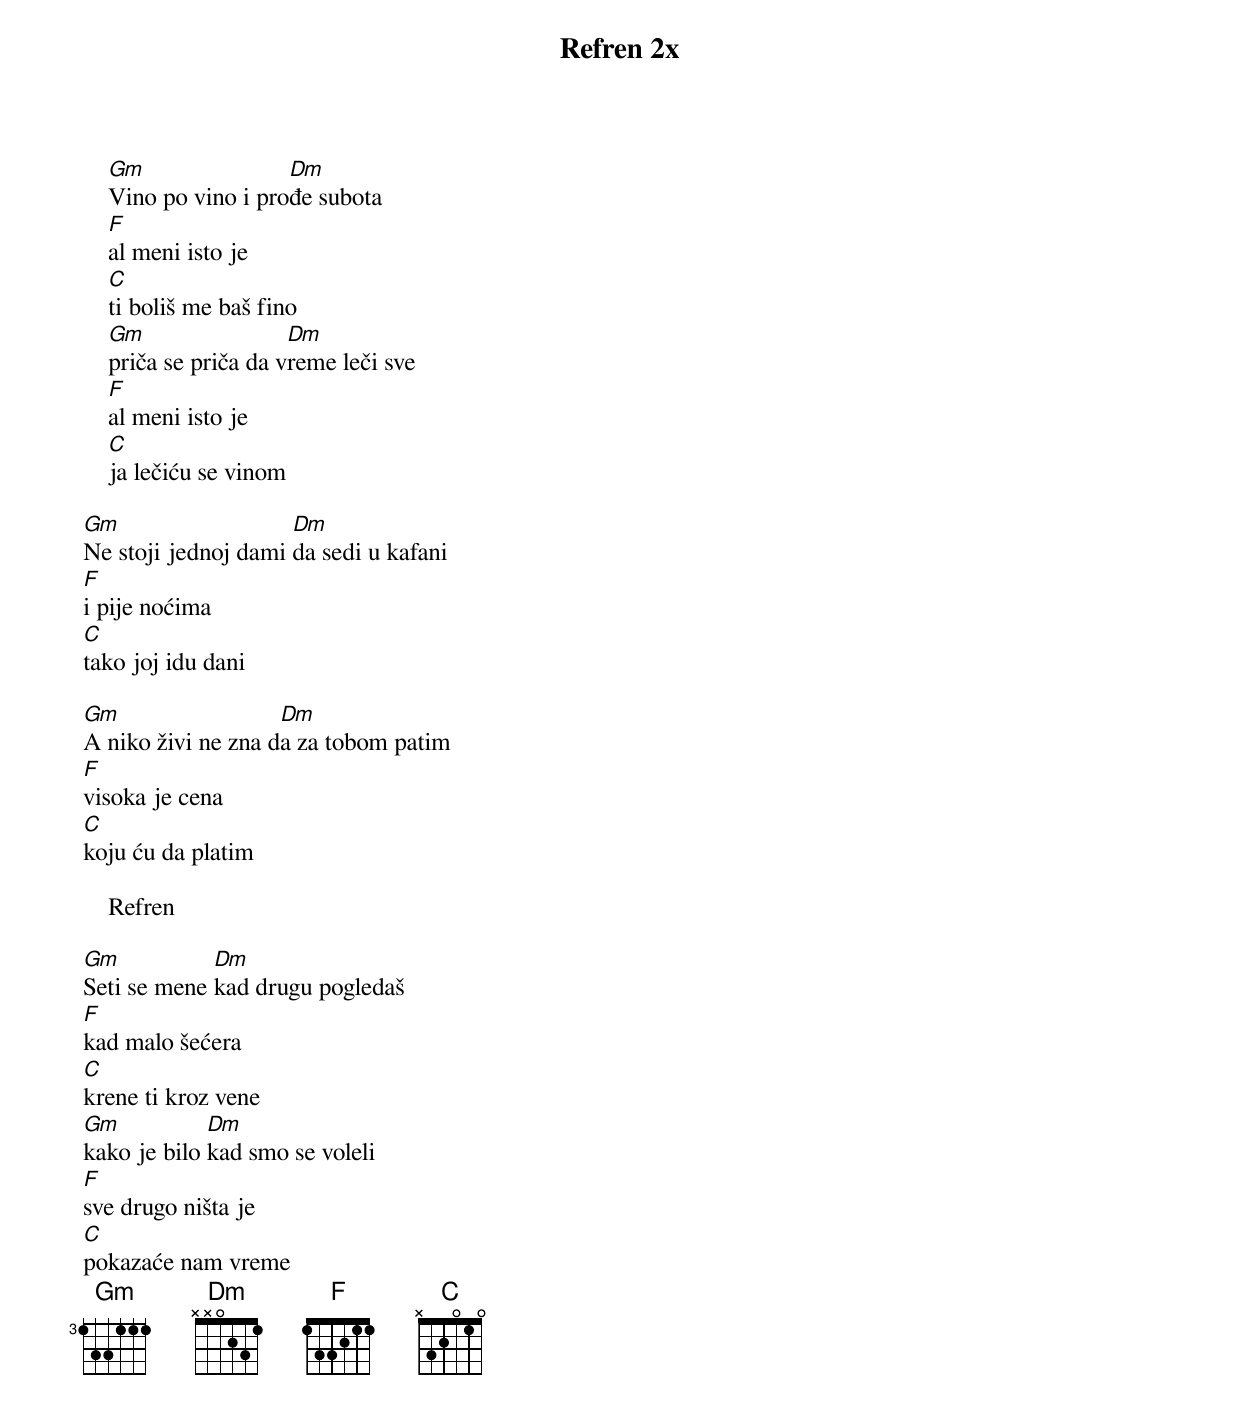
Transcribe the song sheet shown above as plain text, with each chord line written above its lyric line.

    Refren 2x
    Gm                Dm
    Vino po vino i prođe subota
    F
    al meni isto je
    C
    ti boliš me baš fino
    Gm                 Dm
    priča se priča da vreme leči sve
    F
    al meni isto je
    C
    ja lečiću se vinom

Gm                   Dm
Ne stoji jednoj dami da sedi u kafani
F
i pije noćima
C
tako joj idu dani

Gm                  Dm
A niko živi ne zna da za tobom patim
F
visoka je cena
C
koju ću da platim

    Refren

Gm           Dm
Seti se mene kad drugu pogledaš
F
kad malo šećera
C
krene ti kroz vene
Gm           Dm
kako je bilo kad smo se voleli
F
sve drugo ništa je
C
pokazaće nam vreme
